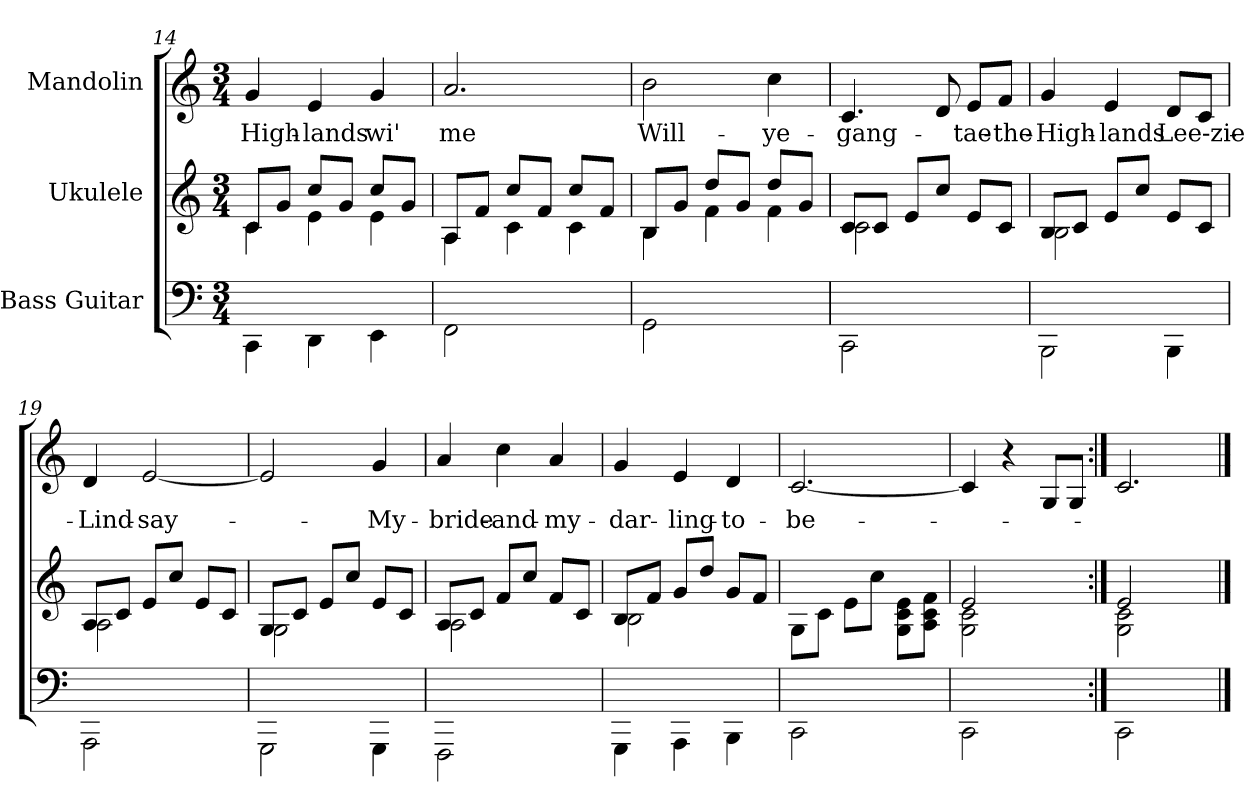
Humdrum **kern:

**kern	**kern	**kern	**text
*part3	*part2	*part1	*part1
*staff3	*staff2	*staff1	*staff1
*I"Bass Guitar	*I"Ukulele	*I"Mandolin	*
*	*	*clefG2	*
*	*	*ITrd7c12	*
*k[]	*k[]	*k[]	*
*M3/4	*M3/4	*M3/4	*
=14	=14	=14	=14
*	*^	*	*
!	!	!	!	!LO:LY:b
4CC\	8c/L	4c\	4G/	High-
.	8g/J	.	.	.
!	!	!	!	!LO:LY:b
4DD\	8cc/L	4e\	4E/	-lands
.	8g/J	.	.	.
!	!	!	!	!LO:LY:b
4EE\	8cc/L	4e\	4G/	wi'
.	8g/J	.	.	.
=15	=15	=15	=15	=15
!	!	!	!	!LO:LY:b
2FF\	8A/L	4A\	2.A/	me
.	8f/J	.	.	.
.	8cc/L	4c\	.	.
.	8f/J	.	.	.
4ryy	8cc/L	4c\	.	.
.	8f/J	.	.	.
=16	=16	=16	=16	=16
!	!	!	!	!LO:LY:b
2GG\	8B/L	4B\	2B\	Will-
.	8g/J	.	.	.
.	8dd/L	4f\	.	.
.	8g/J	.	.	.
!	!	!	!	!LO:LY:b
4ryy	8dd/L	4f\	4c\	-ye-
.	8g/J	.	.	.
!!LO:PB:g=z
=17	=17	=17	=17	=17
!	!	!	!	!LO:LY:b
2CC\	8c/L	2c\	4.C/	-gang-
.	8c/J	.	.	.
.	8e/L	.	.	.
.	8cc/J	.	8D/	.
!	!	!	!	!LO:LY:b
4ryy	8e/L	4ryy	8E/L	-tae-
!	!	!	!	!LO:LY:b
.	8c/J	.	8F/J	-the-
=18	=18	=18	=18	=18
!	!	!	!	!LO:LY:b
2BBB\	8B/L	2B\	4G/	-High-
.	8c/J	.	.	.
!	!	!	!	!LO:LY:b
.	8e/L	.	4E/	-lands
.	8cc/J	.	.	.
!	!	!	!	!LO:LY:b
4BBB\	8e/L	4ryy	8D/L	Lee-zie--
.	8c/J	.	8C/J	.
=19	=19	=19	=19	=19
!	!	!	!	!LO:LY:b
2AAA\	8A/L	2A\	4D/	-Lind--
.	8c/J	.	.	.
!	!	!	!	!LO:LY:b
.	8e/L	.	[2E/	-say-
.	8cc/J	.	.	.
4ryy	8e/L	4ryy	.	.
.	8c/J	.	.	.
=20	=20	=20	=20	=20
2GGG\	8G/L	2G\	2E/]	.
.	8c/J	.	.	.
.	8e/L	.	.	.
.	8cc/J	.	.	.
!	!	!	!	!LO:LY:b
4GGG\	8e/L	4ryy	4G/	-My-
.	8c/J	.	.	.
!!LO:LB:g=z
=21	=21	=21	=21	=21
!	!	!	!	!LO:LY:b
2FFF\	8A/L	2A\	4A/	-bride-
.	8c/J	.	.	.
!	!	!	!	!LO:LY:b
.	8f/L	.	4c\	-and-
.	8cc/J	.	.	.
!	!	!	!	!LO:LY:b
4ryy	8f/L	4ryy	4A/	-my-
.	8c/J	.	.	.
=22	=22	=22	=22	=22
!	!	!	!	!LO:LY:b
4GGG\	8B/L	2B\	4G/	-dar--
.	8f/J	.	.	.
!	!	!	!	!LO:LY:b
4AAA\	8g/L	.	4E/	-ling-
.	8dd/J	.	.	.
!	!	!	!	!LO:LY:b
4BBB\	8g/L	4ryy	4D/	-to-
.	8f/J	.	.	.
*	*v	*v	*	*
=23	=23	=23	=23
!	!	!	!LO:LY:b
2CC\	8G\L	[2.C/	-be-
.	8c\J	.	.
.	8e\L	.	.
.	8cc\J	.	.
4ryy	8G\ 8c\ 8e\L	.	.
.	8A\ 8c\ 8f\J	.	.
=24	=24	=24	=24
*	*^	*	*
2CC\	2e/	2G\ 2c\	4C/]	.
.	.	.	4r	.
4ryy	4ryy	4ryy	8GG/L	.
.	.	.	8GG/J	.
=25:|!	=25:|!	=25:|!	=25:|!	=25:|!
2CC\	2e/	2G\ 2c\	2.C/	.
4ryy	4ryy	4ryy	.	.
*	*v	*v	*	*
==	==	==	==
*-	*-	*-	*-
